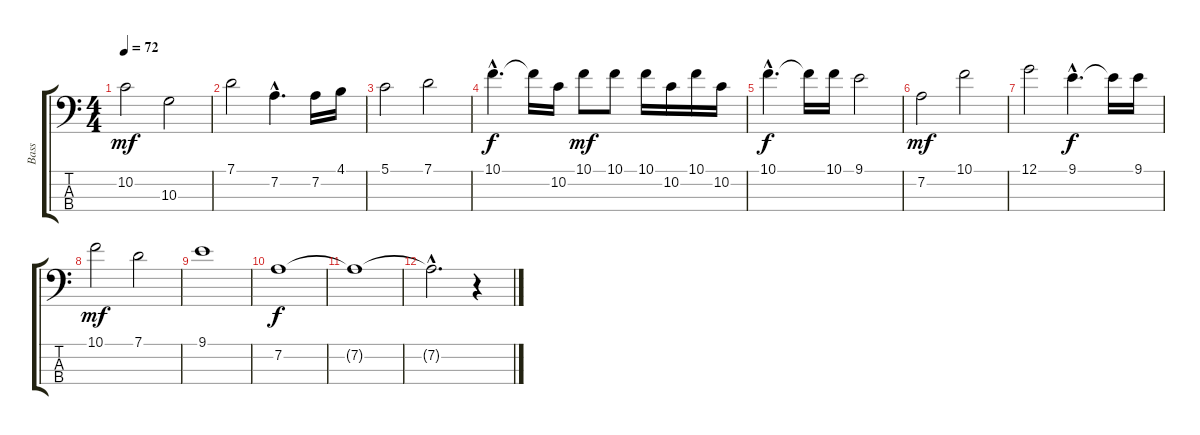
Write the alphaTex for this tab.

\track ("Bass" "Bass") {instrument electricbassfinger}
\staff {score tabs}
\tuning (G2 D2 A1 E1) {hide}
\ts (4 4)
\tempo 72
\clef f4
\ks c
10.2.2{dy mf} 10.3.2 |
7.1.2 7.2{hac}.4{d} 7.2.16 4.1.16 |
5.1.2 7.1.2 |
10.1{hac}.4{d dy f} 10.1{t}.16 10.2.16 10.1.8{dy mf} 10.1.8 10.1.16 10.2.16 10.1.16 10.2.16 |
10.1{hac}.4{d dy f} 10.1{t}.16 10.1.16 9.1.2 |
7.2.2{dy mf} 10.1.2 |
12.1.2 9.1{hac}.4{d dy f} 9.1{t}.16 9.1.16 |
10.1.2{dy mf} 7.1.2 |
9.1.1 |
7.2.1{dy f} |
7.2{t}.1 |
7.2{hac t}.2{d} r.4
